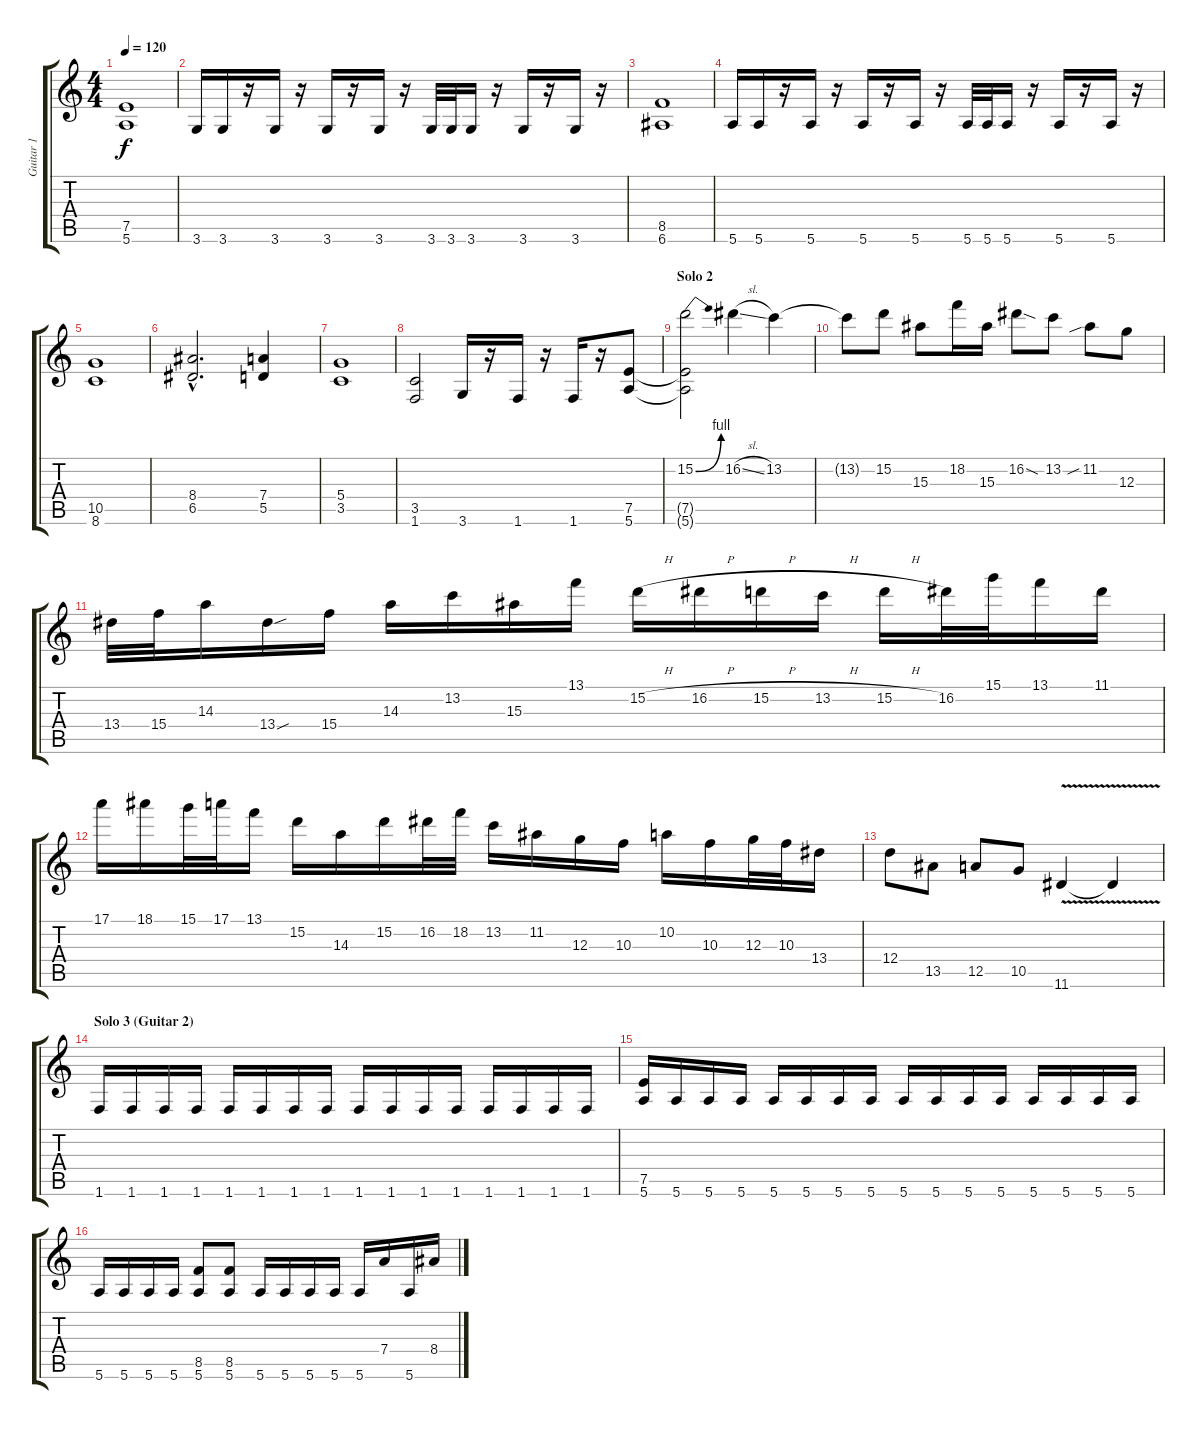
\track ("Guitar 1" "Guitar 1") {instrument distortionguitar}
\staff {score tabs}
\tuning (E4 B3 G3 D3 A2 E2) {hide}
\ts (4 4)
\tempo 120
\clef g2
\ks c
(7.5 5.6).1{dy f} |
3.6.16 3.6.16 r.16 3.6.16 r.16 3.6.16 r.16 3.6.16 r.16 3.6.32 3.6.32 3.6.16 r.16 3.6.16 r.16 3.6.16 r.16 |
(8.5 6.6).1 |
5.6.16 5.6.16 r.16 5.6.16 r.16 5.6.16 r.16 5.6.16 r.16 5.6.32 5.6.32 5.6.16 r.16 5.6.16 r.16 5.6.16 r.16 |
(10.5 8.6).1 |
(8.4{hac} 6.5{hac}).2{d} (7.4 5.5).4 |
(5.4 3.5).1 |
(3.5 1.6).2 3.6.16 r.16 1.6.16 r.16 1.6.16 r.16 (7.5 5.6).8 |
\section ("" "Solo 2")
(15.2{be (bend 0 0 60 4)} 7.5{t} 5.6{t}).2 16.2{sl}.4 13.2.4 |
13.2{t}.8 15.2.8 15.3.8 18.2.16 15.3.16 16.2{sod}.8 13.2.8 11.2{sib}.8 12.3.8 |
13.4.32 15.4.32 14.3.16 13.4{sou}.16 15.4.16 14.3.16 13.2.16 15.3.16 13.1.16 15.2{h}.16 16.2{h}.16 15.2{h}.16 13.2{h}.16 15.2{h}.16 16.2.32 15.1.32 13.1.16 11.1.16 |
17.1.16 18.1.16 15.1.32 17.1.32 13.1.16 15.2.16 14.3.16 15.2.16 16.2.32 18.2.32 13.2.16 11.2.16 12.3.16 10.3.16 10.2.16 10.3.16 12.3.32 10.3.32 13.4.16 |
12.4.8 13.5.8 12.5.8 10.5.8 11.6{v}.4 11.6{t}.4 |
\section ("" "Solo 3 (Guitar 2)")
1.6.16 1.6.16 1.6.16 1.6.16 1.6.16 1.6.16 1.6.16 1.6.16 1.6.16 1.6.16 1.6.16 1.6.16 1.6.16 1.6.16 1.6.16 1.6.16 |
(7.5 5.6).16 5.6.16 5.6.16 5.6.16 5.6.16 5.6.16 5.6.16 5.6.16 5.6.16 5.6.16 5.6.16 5.6.16 5.6.16 5.6.16 5.6.16 5.6.16 |
5.6.16 5.6.16 5.6.16 5.6.16 (8.5 5.6).8 (8.5 5.6).8 5.6.16 5.6.16 5.6.16 5.6.16 5.6.16 7.4.16 5.6.16 8.4.16
